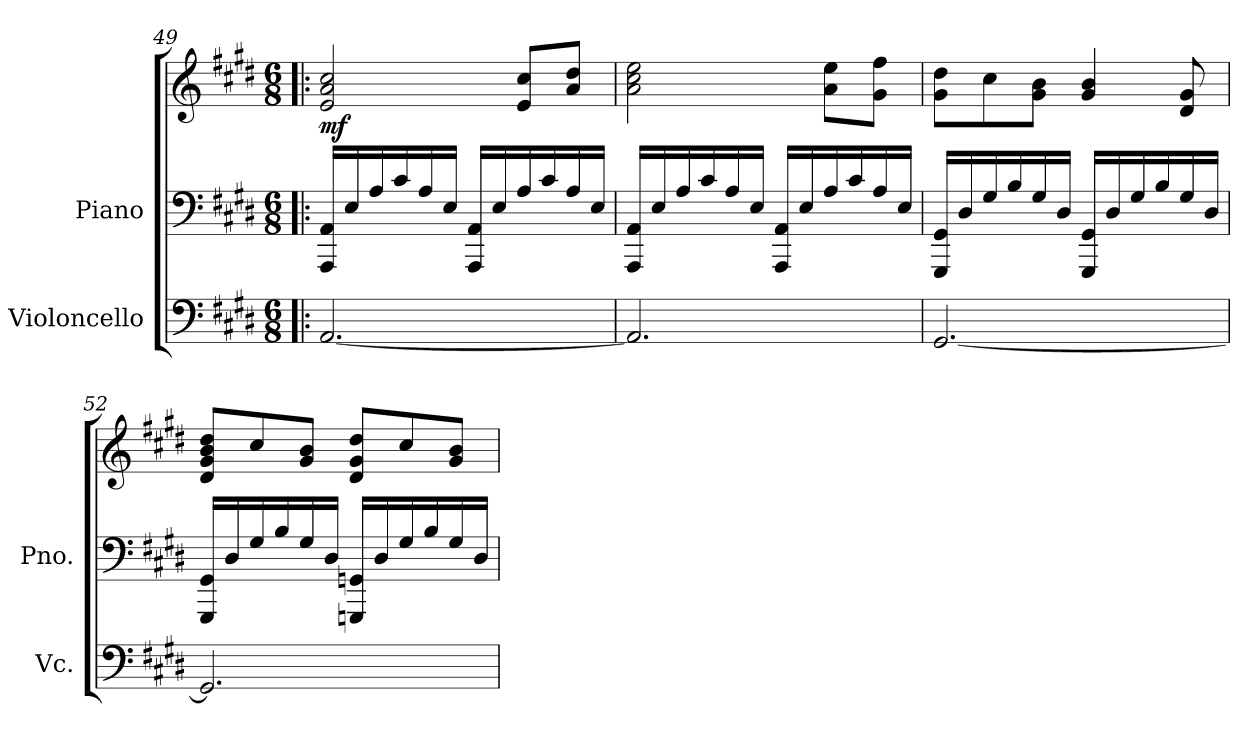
**kern	**kern	**kern	**dynam
*part2	*part1	*part1	*part1
*staff3	*staff2	*staff1	*staff1/2
*I"Violoncello	*I"Piano	*	*
*I'Vc.	*I'Pno.	*	*
!!LO:PB:g=z
*clefF4	*clefF4	*clefG2	*
*k[f#c#g#d#]	*k[f#c#g#d#]	*k[f#c#g#d#]	*
*M6/8	*M6/8	*M6/8	*
=49!|:	=49!|:	=49!|:	=49!|:
!	!	!	!LO:DY:b
[2.AA/	16AAA/ 16AA/LL	2e/ 2a/ 2cc#/	mf
.	16E/	.	.
.	16A/	.	.
.	16c#/	.	.
.	16A/	.	.
.	16E/JJ	.	.
.	16AAA/ 16AA/LL	.	.
.	16E/	.	.
.	16A/	8e/ 8cc#/L	.
.	16c#/	.	.
.	16A/	8a/ 8dd#/J	.
.	16E/JJ	.	.
=50	=50	=50	=50
2.AA/]	16AAA/ 16AA/LL	2a\ 2cc#\ 2ee\	.
.	16E/	.	.
.	16A/	.	.
.	16c#/	.	.
.	16A/	.	.
.	16E/JJ	.	.
.	16AAA/ 16AA/LL	.	.
.	16E/	.	.
.	16A/	8a\ 8ee\L	.
.	16c#/	.	.
.	16A/	8g#\ 8ff#\J	.
.	16E/JJ	.	.
=51	=51	=51	=51
[2.GG#/	16GGG#/ 16GG#/LL	8g#\ 8dd#\L	.
.	16D#/	.	.
.	16G#/	8cc#\	.
.	16B/	.	.
.	16G#/	8g#\ 8b\J	.
.	16D#/JJ	.	.
.	16GGG#/ 16GG#/LL	4g#/ 4b/	.
.	16D#/	.	.
.	16G#/	.	.
.	16B/	.	.
.	16G#/	8d#/ 8g#/	.
.	16D#/JJ	.	.
=52	=52	=52	=52
2.GG#/]	16GGG#/ 16GG#/LL	8d#/ 8g#/ 8b/ 8dd#/L	.
.	16D#/	.	.
.	16G#/	8cc#/	.
.	16B/	.	.
.	16G#/	8g#/ 8b/J	.
.	16D#/JJ	.	.
.	16GGGn/ 16GGn/LL	8d#/ 8g#/ 8dd#/L	.
.	16D#/	.	.
.	16G#/	8cc#/	.
.	16B/	.	.
.	16G#/	8g#/ 8b/J	.
.	16D#/JJ	.	.
=	=	=	=
*-	*-	*-	*-
